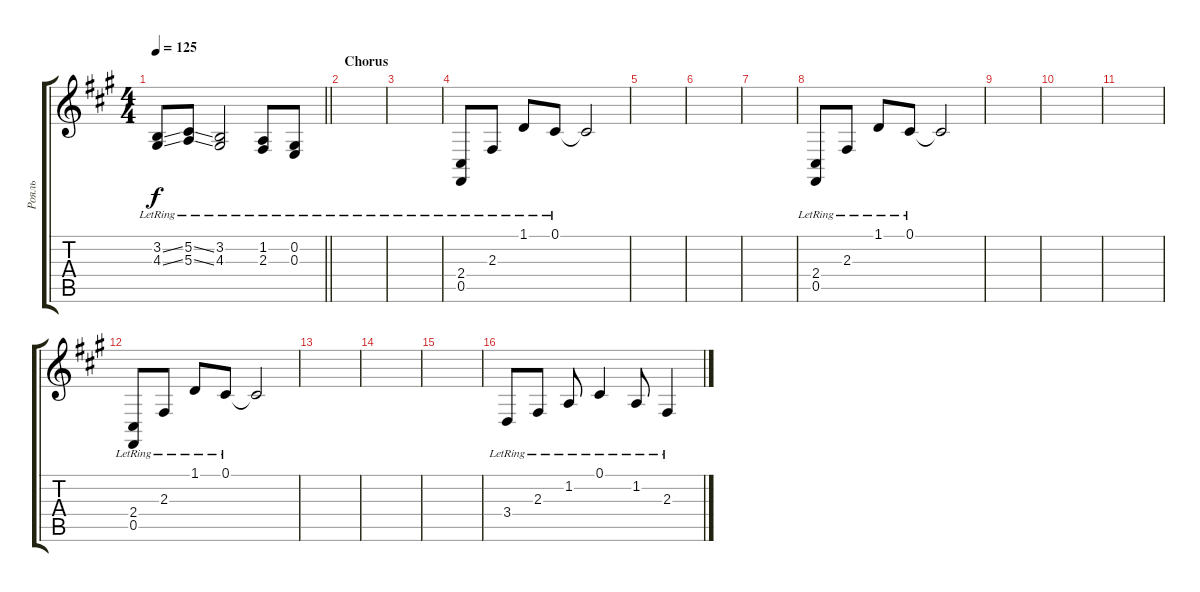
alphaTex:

\track ("Рояль" "Рояль") {instrument acousticgrandpiano}
\staff {score tabs}
\tuning (Db4 Ab3 E3 B2 Gb2 B1) {hide}
\ts (4 4)
\tempo 125
\clef g2
\barLineRight lightlight
\ks f#minor
(3.2{ss lr} 4.3{ss lr}).8{dy f} (5.2{ss lr} 5.3{ss lr}).8 (3.2{lr} 4.3{lr}).2 (1.2{lr} 2.3{lr}).8 (0.2{lr} 0.3{lr}).8 |
\section ("" "Chorus")
|
|
(2.4{lr} 0.5{lr}).8 2.3{lr}.8 1.1{lr}.8 0.1{lr}.8 0.1{t}.2 |
|
|
|
(2.4{lr} 0.5{lr}).8 2.3{lr}.8 1.1{lr}.8 0.1{lr}.8 0.1{t}.2 |
|
|
|
(2.4{lr} 0.5{lr}).8 2.3{lr}.8 1.1{lr}.8 0.1{lr}.8 0.1{t}.2 |
|
|
|
3.4{lr}.8 2.3{lr}.8 1.2{lr}.8 0.1{lr}.4 1.2{lr}.8 2.3{lr}.4
